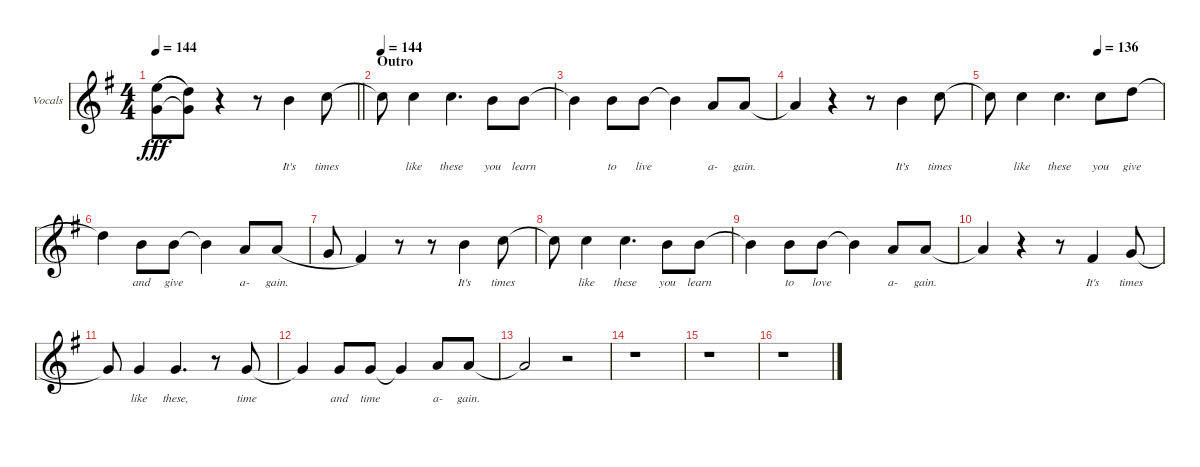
\bracketExtendMode groupsimilarinstruments
\firstSystemTrackNameOrientation horizontal
\otherSystemsTrackNameOrientation horizontal
\track ("Vocals" "Vocals") {instrument distortionguitar}
\staff {score}
\tuning (E4 B3 G3 D3 A2 E2)
\ts (4 4)
\tempo 144
\clef g2
\scale
0.333333
\barLineRight lightlight
\ks g
(0.1 0.3{t}).8{lyrics (0 "") lyrics (1 "") lyrics (2 "") lyrics (3 "") lyrics (4 "") dy fff legatoorigin} (3.2 0.3{t}).8{lyrics (0 "") lyrics (1 "") lyrics (2 "") lyrics (3 "") lyrics (4 "")} r.4 r.8 0.2.4{lyrics (0 "It's") lyrics (1 "") lyrics (2 "") lyrics (3 "") lyrics (4 "")} 1.2.8{lyrics (0 "times") lyrics (1 "") lyrics (2 "") lyrics (3 "") lyrics (4 "")} |
\section ("" "Outro")
\tempo 144
\scale
0.333333 1.2{t}.8{lyrics (0 "") lyrics (1 "") lyrics (2 "") lyrics (3 "") lyrics (4 "")} 1.2.4{lyrics (0 "like") lyrics (1 "") lyrics (2 "") lyrics (3 "") lyrics (4 "")} 1.2.4{d lyrics (0 "these") lyrics (1 "") lyrics (2 "") lyrics (3 "") lyrics (4 "")} 0.2.8{lyrics (0 "you") lyrics (1 "") lyrics (2 "") lyrics (3 "") lyrics (4 "")} 0.2.8{lyrics (0 "learn") lyrics (1 "") lyrics (2 "") lyrics (3 "") lyrics (4 "")} |
\scale
0.333333 0.2{t}.4{lyrics (0 "") lyrics (1 "") lyrics (2 "") lyrics (3 "") lyrics (4 "")} 0.2.8{lyrics (0 "to") lyrics (1 "") lyrics (2 "") lyrics (3 "") lyrics (4 "")} 0.2.8{lyrics (0 "live") lyrics (1 "") lyrics (2 "") lyrics (3 "") lyrics (4 "")} 0.2{t}.4{lyrics (0 "") lyrics (1 "") lyrics (2 "") lyrics (3 "") lyrics (4 "")} 2.3.8{lyrics (0 "a-") lyrics (1 "") lyrics (2 "") lyrics (3 "") lyrics (4 "")} 2.3.8{lyrics (0 "gain.") lyrics (1 "") lyrics (2 "") lyrics (3 "") lyrics (4 "")} |
\scale
0.333333 2.3{t}.4{lyrics (0 "") lyrics (1 "") lyrics (2 "") lyrics (3 "") lyrics (4 "")} r.4 r.8 0.2.4{lyrics (0 "It's") lyrics (1 "") lyrics (2 "") lyrics (3 "") lyrics (4 "")} 1.2.8{lyrics (0 "times") lyrics (1 "") lyrics (2 "") lyrics (3 "") lyrics (4 "")} |
\tempo (136 0.625)
\scale
0.333333 1.2{t}.8{lyrics (0 "") lyrics (1 "") lyrics (2 "") lyrics (3 "") lyrics (4 "")} 1.2.4{lyrics (0 "like") lyrics (1 "") lyrics (2 "") lyrics (3 "") lyrics (4 "")} 1.2.4{d lyrics (0 "these") lyrics (1 "") lyrics (2 "") lyrics (3 "") lyrics (4 "")} 1.2.8{lyrics (0 "you") lyrics (1 "") lyrics (2 "") lyrics (3 "") lyrics (4 "")} 7.3.8{lyrics (0 "give") lyrics (1 "") lyrics (2 "") lyrics (3 "") lyrics (4 "")} |
\scale
0.333333 7.3{t}.4{lyrics (0 "") lyrics (1 "") lyrics (2 "") lyrics (3 "") lyrics (4 "")} 0.2.8{lyrics (0 "and") lyrics (1 "") lyrics (2 "") lyrics (3 "") lyrics (4 "")} 0.2.8{lyrics (0 "give") lyrics (1 "") lyrics (2 "") lyrics (3 "") lyrics (4 "")} 0.2{t}.4{lyrics (0 "") lyrics (1 "") lyrics (2 "") lyrics (3 "") lyrics (4 "")} 2.3.8{lyrics (0 "a-") lyrics (1 "") lyrics (2 "") lyrics (3 "") lyrics (4 "")} 2.3.8{lyrics (0 "gain.") lyrics (1 "") lyrics (2 "") lyrics (3 "") lyrics (4 "") legatoorigin} |
\scale
0.333333 0.3.8{lyrics (0 "") lyrics (1 "") lyrics (2 "") lyrics (3 "") lyrics (4 "") legatoorigin} 4.4.4{lyrics (0 "") lyrics (1 "") lyrics (2 "") lyrics (3 "") lyrics (4 "")} r.8 r.8 0.2.4{lyrics (0 "It's") lyrics (1 "") lyrics (2 "") lyrics (3 "") lyrics (4 "")} 1.2.8{lyrics (0 "times") lyrics (1 "") lyrics (2 "") lyrics (3 "") lyrics (4 "")} |
\scale
0.333333 1.2{t}.8{lyrics (0 "") lyrics (1 "") lyrics (2 "") lyrics (3 "") lyrics (4 "")} 1.2.4{lyrics (0 "like") lyrics (1 "") lyrics (2 "") lyrics (3 "") lyrics (4 "")} 1.2.4{d lyrics (0 "these") lyrics (1 "") lyrics (2 "") lyrics (3 "") lyrics (4 "")} 0.2.8{lyrics (0 "you") lyrics (1 "") lyrics (2 "") lyrics (3 "") lyrics (4 "")} 0.2.8{lyrics (0 "learn") lyrics (1 "") lyrics (2 "") lyrics (3 "") lyrics (4 "")} |
\scale
0.333333 0.2{t}.4{lyrics (0 "") lyrics (1 "") lyrics (2 "") lyrics (3 "") lyrics (4 "")} 0.2.8{lyrics (0 "to") lyrics (1 "") lyrics (2 "") lyrics (3 "") lyrics (4 "")} 0.2.8{lyrics (0 "love") lyrics (1 "") lyrics (2 "") lyrics (3 "") lyrics (4 "")} 0.2{t}.4{lyrics (0 "") lyrics (1 "") lyrics (2 "") lyrics (3 "") lyrics (4 "")} 2.3.8{lyrics (0 "a-") lyrics (1 "") lyrics (2 "") lyrics (3 "") lyrics (4 "")} 2.3.8{lyrics (0 "gain.") lyrics (1 "") lyrics (2 "") lyrics (3 "") lyrics (4 "")} |
\scale
0.333333 2.3{t}.4{lyrics (0 "") lyrics (1 "") lyrics (2 "") lyrics (3 "") lyrics (4 "")} r.4 r.8 4.4.4{lyrics (0 "It's") lyrics (1 "") lyrics (2 "") lyrics (3 "") lyrics (4 "")} 0.3.8{lyrics (0 "times") lyrics (1 "") lyrics (2 "") lyrics (3 "") lyrics (4 "")} |
\scale
0.333333 0.3{t}.8{lyrics (0 "") lyrics (1 "") lyrics (2 "") lyrics (3 "") lyrics (4 "")} 0.3.4{lyrics (0 "like") lyrics (1 "") lyrics (2 "") lyrics (3 "") lyrics (4 "")} 0.3.4{d lyrics (0 "these,") lyrics (1 "") lyrics (2 "") lyrics (3 "") lyrics (4 "")} r.8 0.3.8{lyrics (0 "time") lyrics (1 "") lyrics (2 "") lyrics (3 "") lyrics (4 "")} |
\scale
0.333333 0.3{t}.4{lyrics (0 "") lyrics (1 "") lyrics (2 "") lyrics (3 "") lyrics (4 "")} 0.3.8{lyrics (0 "and") lyrics (1 "") lyrics (2 "") lyrics (3 "") lyrics (4 "")} 0.3.8{lyrics (0 "time") lyrics (1 "") lyrics (2 "") lyrics (3 "") lyrics (4 "")} 0.3{t}.4{lyrics (0 "") lyrics (1 "") lyrics (2 "") lyrics (3 "") lyrics (4 "")} 2.3.8{lyrics (0 "a-") lyrics (1 "") lyrics (2 "") lyrics (3 "") lyrics (4 "")} 2.3.8{lyrics (0 "gain.") lyrics (1 "") lyrics (2 "") lyrics (3 "") lyrics (4 "")} |
\scale
0.333333 2.3{t}.2{lyrics (0 "") lyrics (1 "") lyrics (2 "") lyrics (3 "") lyrics (4 "")} r.2 |
r.1 |
r.1 |
r.1
